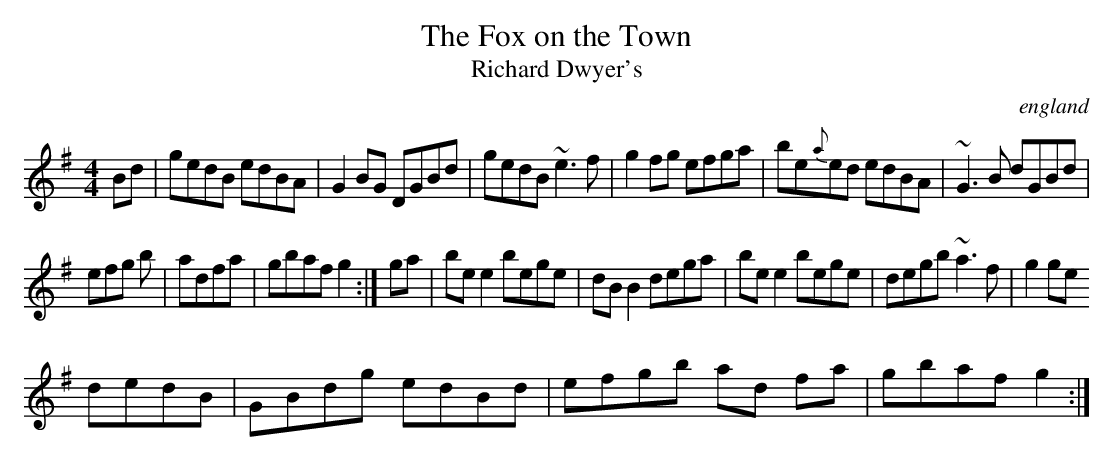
X:1
T:Fox on the Town, The
T:Richard Dwyer's
O:england
M:4/4
L:1/8
K:G
Bd|gedB edBA|G2 BG DGBd|gedB ~e3 f|g2 fg efga|be{a}ed edBA|~G3B dGBd|
efg b|adfa|gbafg2:| ga|bee2 bege|dBB2 dega|bee2 bege|degb ~a3f| g2 ge
dedB|GBdg edBd|efgb ad fa|gbaf g2:|
